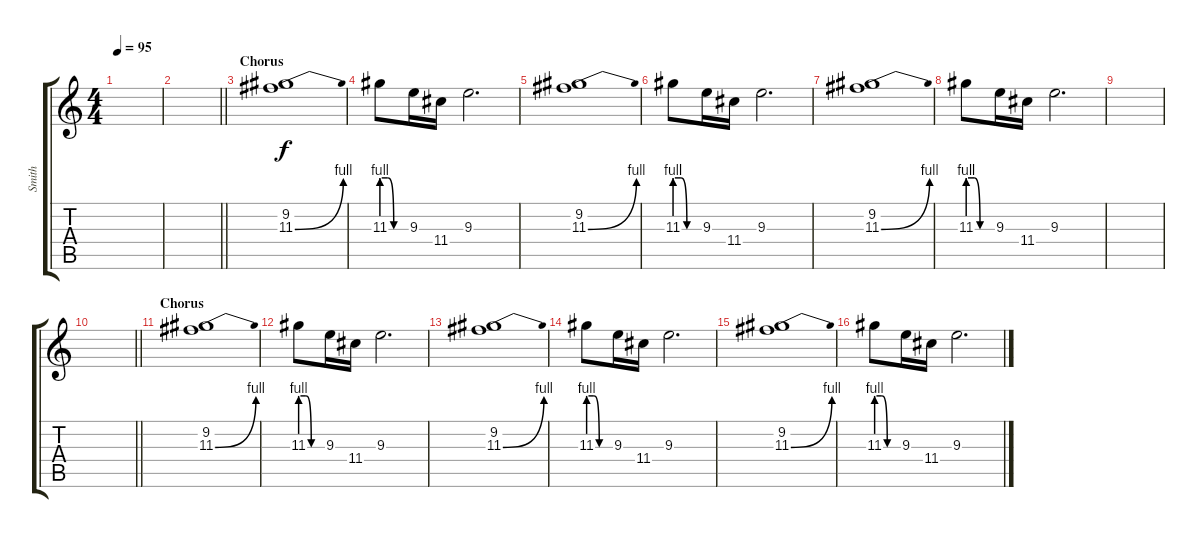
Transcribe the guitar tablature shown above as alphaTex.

\track ("Smith" "Smith") {instrument distortionguitar}
\staff {score tabs}
\tuning (E4 B3 G3 D3 A2 E2) {hide}
\ts (4 4)
\tempo 95
\clef g2
\ks c
|
\barLineRight lightlight
|
\section ("" "Chorus")
(9.2 11.3{be (bend 0 0 60 4)}).1 |
11.3{be (custom 0 4 15 4 30 0 60 0)}.8 9.3.16 11.4.16 9.3.2{d} |
(9.2 11.3{be (bend 0 0 60 4)}).1 |
11.3{be (custom 0 4 15 4 30 0 60 0)}.8 9.3.16 11.4.16 9.3.2{d} |
(9.2 11.3{be (bend 0 0 60 4)}).1 |
11.3{be (custom 0 4 15 4 30 0 60 0)}.8 9.3.16 11.4.16 9.3.2{d} |
|
\barLineRight lightlight
|
\section ("" "Chorus")
(9.2 11.3{be (bend 0 0 60 4)}).1 |
11.3{be (custom 0 4 15 4 30 0 60 0)}.8 9.3.16 11.4.16 9.3.2{d} |
(9.2 11.3{be (bend 0 0 60 4)}).1 |
11.3{be (custom 0 4 15 4 30 0 60 0)}.8 9.3.16 11.4.16 9.3.2{d} |
(9.2 11.3{be (bend 0 0 60 4)}).1 |
11.3{be (custom 0 4 15 4 30 0 60 0)}.8 9.3.16 11.4.16 9.3.2{d}
